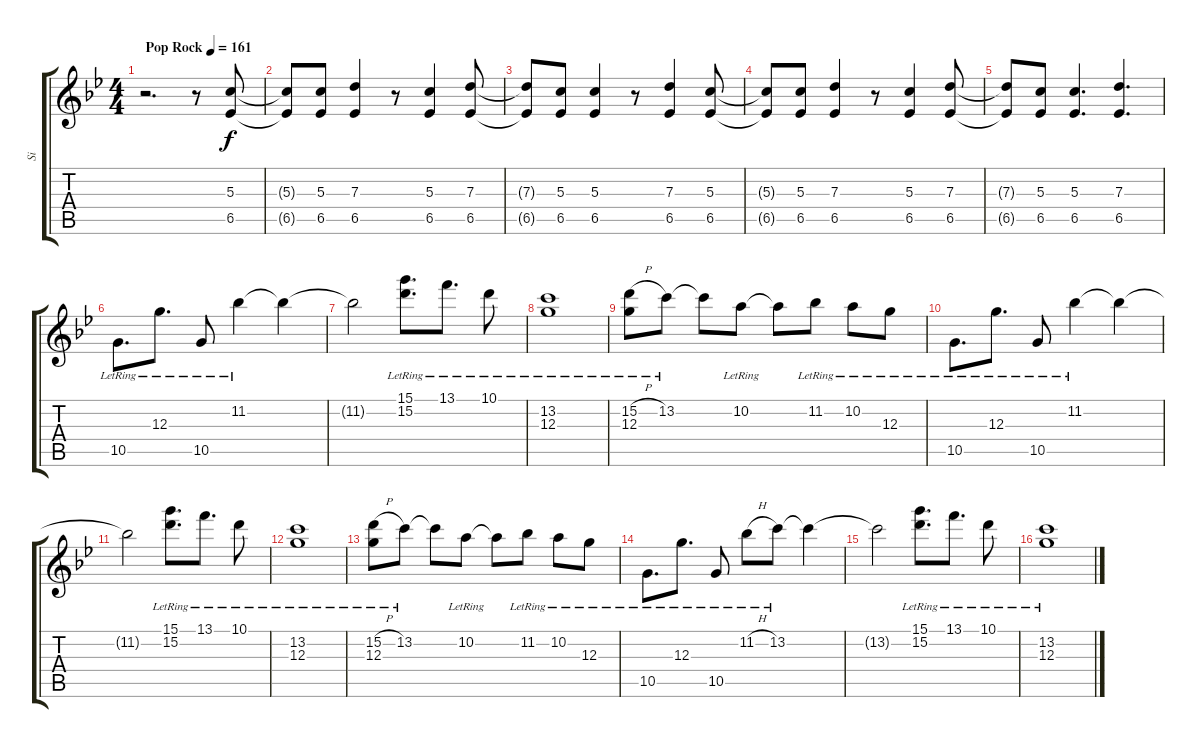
\track ("Si" "Si") {instrument overdrivenguitar}
\staff {score tabs}
\tuning (E4 B3 G3 D3 A2 D2) {hide}
\ts (4 4)
\tempo (161 "Pop Rock")
\clef g2
\ks bb
r.2{d dy f instrument overdrivenguitar} r.8 (5.3 6.5).8 |
(5.3{t} 6.5{t}).8 (5.3 6.5).8 (7.3 6.5).4 r.8 (5.3 6.5).4 (7.3 6.5).8 |
(7.3{t} 6.5{t}).8 (5.3 6.5).8 (5.3 6.5).4 r.8 (7.3 6.5).4 (5.3 6.5).8 |
(5.3{t} 6.5{t}).8 (5.3 6.5).8 (7.3 6.5).4 r.8 (5.3 6.5).4 (7.3 6.5).8 |
(7.3{t} 6.5{t}).8 (5.3 6.5).8 (5.3 6.5).4{d} (7.3 6.5).4{d} |
10.5{lr}.8{d instrument electricguitarclean} 12.3{lr}.8{d} 10.5{lr}.8 11.2{lr}.4 11.2{t}.4 |
11.2{t}.2 (15.1{lr} 15.2{lr}).8{d} 13.1{lr}.8{d} 10.1{lr}.8 |
(13.2{lr} 12.3{lr}).1 |
(15.2{h lr} 12.3{lr}).8 13.2{lr}.8 13.2{t}.8 10.2{lr}.8 10.2{t}.8 11.2{lr}.8 10.2{lr}.8 12.3{lr}.8 |
10.5{lr}.8{d} 12.3{lr}.8{d} 10.5{lr}.8 11.2{lr}.4 11.2{t}.4 |
11.2{t}.2 (15.1{lr} 15.2{lr}).8{d} 13.1{lr}.8{d} 10.1{lr}.8 |
(13.2{lr} 12.3{lr}).1 |
(15.2{h lr} 12.3{lr}).8 13.2{lr}.8 13.2{t}.8 10.2{lr}.8 10.2{t}.8 11.2{lr}.8 10.2{lr}.8 12.3{lr}.8 |
10.5{lr}.8{d} 12.3{lr}.8{d} 10.5{lr}.8 11.2{h lr}.8 13.2{lr}.8 13.2{t}.4 |
13.2{t}.2 (15.1{lr} 15.2{lr}).8{d} 13.1{lr}.8{d} 10.1{lr}.8 |
(13.2{lr} 12.3{lr}).1
